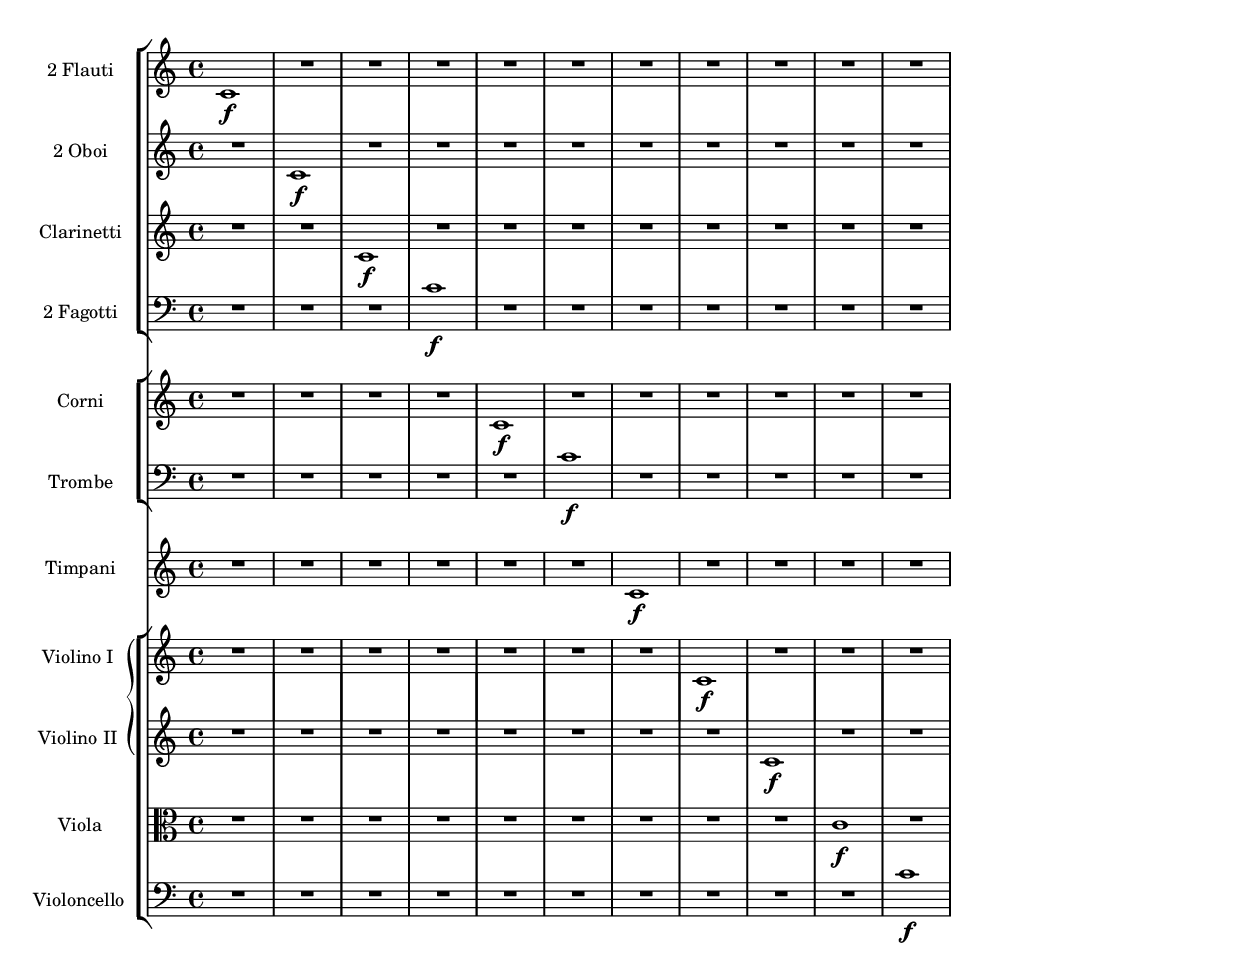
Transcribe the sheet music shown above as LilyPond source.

\version "2.10.0"
\header {
  texidoc = "@cindex Midi Volume Equaliser
The full orchestra plays a notes, where groups stop one after
another. Use this to tune equalizer settings. "
}

#(set-global-staff-size 16)

%{

Override, see scm/midi.scm:

#(set! instrument-equalizer-alist
  (append 
   '(
     ("flute" . (0 . 0.7))
   )
   instrument-equalizer-alist))

%}

flauti =  \relative c' {
  \set Staff.midiInstrument = #"flute"
  \set Staff.instrumentName = #"2 Flauti"
  \set Staff.shortInstrumentName = #"Fl."

  c1\f R1*10
}

oboi =  \relative c' {
  \set Staff.midiInstrument = #"oboe"
  \set Staff.instrumentName = #"2 Oboi"
  \set Staff.shortInstrumentName = #"Ob."

  R1*1 c1\f R1*9
}

clarinetti =  \relative c' {
  \set Staff.midiInstrument = #"clarinet"
  \set Staff.instrumentName = #"Clarinetti"
  \set Staff.shortInstrumentName = #"Cl"

  R1*2 c1\f R1*8
}

fagotti =  \relative c' {
  \set Staff.midiInstrument = #"bassoon"
  \set Staff.instrumentName = #"2 Fagotti"
  \set Staff.shortInstrumentName = #"Fg."

  \clef bass
  R1*3 c1\f R1*7
}

corni =  \relative c' {
  \set Staff.midiInstrument = #"french horn"
  \set Staff.instrumentName = #"Corni"
  \set Staff.shortInstrumentName = #"Cor"

  R1*4 c1\f R1*6
}

trombe =  \relative c' {
  \set Staff.midiInstrument = #"trumpet"
  \set Staff.instrumentName = #"Trombe"
  \set Staff.shortInstrumentName = #"Tp."

  \clef bass
  R1*5 c1\f R1*5
}

timpani =  \relative c' {
  \set Staff.midiInstrument = #"timpani"
  \set Staff.instrumentName = #"Timpani"
  \set Staff.shortInstrumentName = #"Timp."

  R1*6 c1\f R1*4
}

violinoI =  \relative c' {
  \set Staff.midiInstrument = #"violin"
  \set Staff.instrumentName = #"Violino I "
  \set Staff.shortInstrumentName = #"Vl. I "

  R1*7 c1\f R1*3
}

violinoII =  \relative c' {
  \set Staff.midiInstrument = #"violin"
  \set Staff.instrumentName = #"Violino II "
  \set Staff.shortInstrumentName = #"Vl. II "
  
  R1*8 c1\f R1*2
}

viola =  \relative c' {
  \set Staff.midiInstrument = #"viola"
  \set Staff.instrumentName = #"Viola"
  \set Staff.shortInstrumentName = #"Vla."

  \clef alto
  R1*9 c1\f R1*1
}

violoncello =  \relative c' {
  \set Staff.midiInstrument = #"cello"
				%\set Staff.midiInstrument = #"contrabass"
  \set Staff.instrumentName = #"Violoncello"
  \set Staff.shortInstrumentName = #"Vc."
  
  \clef bass
  R1*10 c1\f
}


\score {
  << 
    \new StaffGroup = "legni" << 
      \new Staff = "flauti" \flauti
      \new Staff = "oboi" \oboi
      \new Staff = "clarinetti" \clarinetti 
      \new Staff = "fagotti" \fagotti 
    >>
    \new StaffGroup = "ottoni" <<
      \new Staff = "corni" \corni
      \new Staff = "trombe" \trombe
    >>
    \new StaffGroup = "timpani" <<
      \new Staff = "timpani" \timpani
      { 
	\skip 1 
	%% Hmm: this forces a staff-bracket, that's good!
	%% However, I can't find where is decided on staff-bracket yes/no
      }
    >>
    \new StaffGroup = "archi" <<
      \new GrandStaff = "violini" <<
        \new Staff = "violino1" \violinoI
        \new Staff = "violino2" \violinoII
      >>
      \new Staff = "viola" \viola
      \new Staff = "violoncello" \violoncello
    >>
  >>

  \layout {
    \context {
      \RemoveEmptyStaffContext
    }
  }
  
  \midi {
    \context {
      \Score
      tempoWholesPerMinute = #(ly:make-moment 60 1)
    }
  }
}


